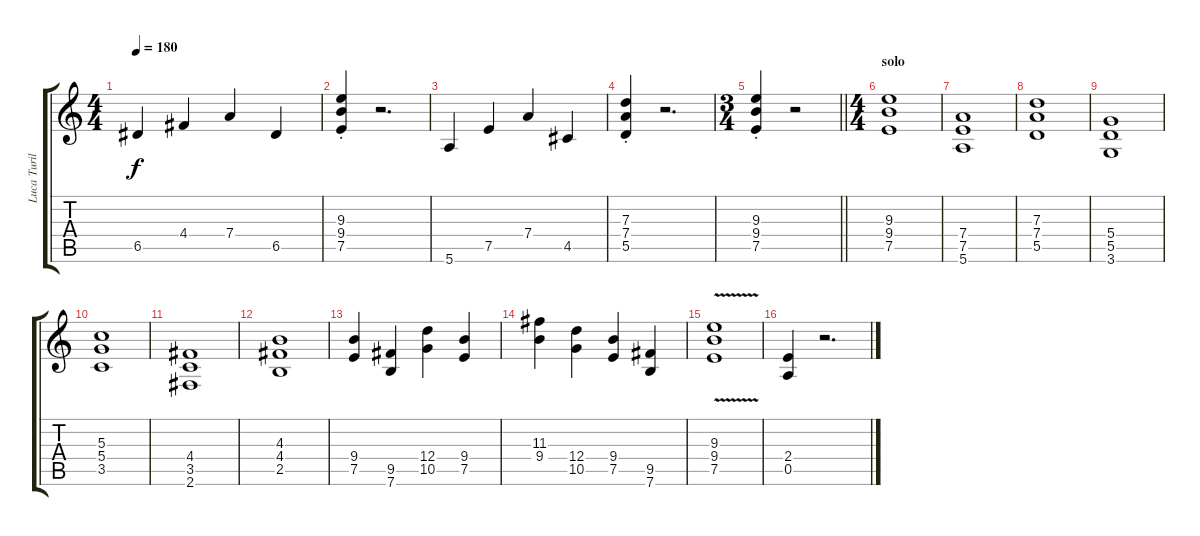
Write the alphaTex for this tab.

\track ("Luca Turilli And Dominique Leurquin" "Luca Turil") {instrument distortionguitar}
\staff {score tabs}
\tuning (E4 B3 G3 D3 A2 E2) {hide}
\ts (4 4)
\tempo 180
\clef g2
\ks c
6.5.4{dy f} 4.4.4 7.4.4 6.5.4 |
(9.3{st} 9.4{st} 7.5{st}).4 r.2{d} |
5.6.4 7.5.4 7.4.4 4.5.4 |
(7.3{st} 7.4{st} 5.5{st}).4 r.2{d} |
\ts (3 4)
\barLineRight lightlight
(9.3{st} 9.4{st} 7.5{st}).4 r.2 |
\ts (4 4)
\section ("" "solo")
(9.3 9.4 7.5).1 |
(7.4 7.5 5.6).1 |
(7.3 7.4 5.5).1 |
(5.4 5.5 3.6).1 |
(5.3 5.4 3.5).1 |
(4.4 3.5 2.6).1 |
(4.3 4.4 2.5).1 |
(9.4 7.5).4 (9.5 7.6).4 (12.4 10.5).4 (9.4 7.5).4 |
(11.3 9.4).4 (12.4 10.5).4 (9.4 7.5).4 (9.5 7.6).4 |
(9.3{v} 9.4{v} 7.5{v}).1 |
(2.4 0.5).4 r.2{d}
